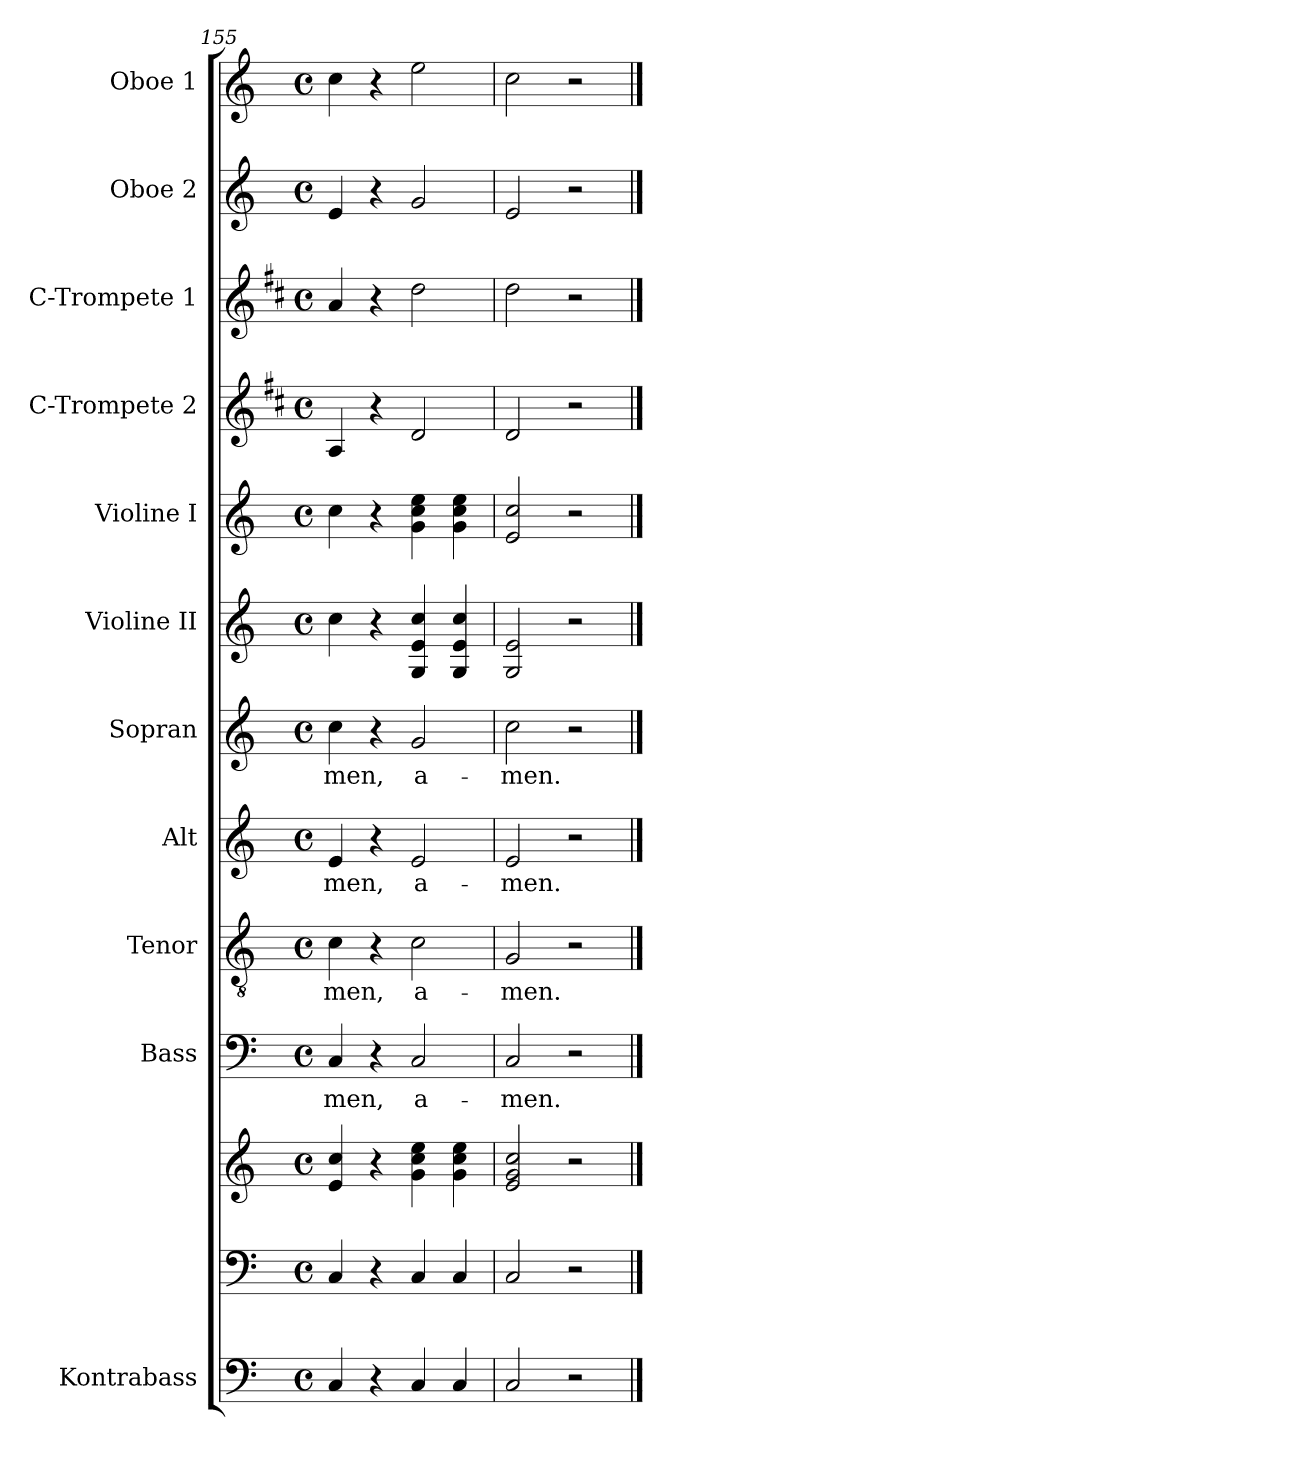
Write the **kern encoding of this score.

**kern	**kern	**kern	**kern	**text	**kern	**text	**kern	**text	**kern	**text	**kern	**kern	**kern	**kern	**kern	**kern
*part12	*part11	*part11	*part10	*part10	*part9	*part9	*part8	*part8	*part7	*part7	*part6	*part5	*part4	*part3	*part2	*part1
*staff13	*staff12	*staff11	*staff10	*staff10	*staff9	*staff9	*staff8	*staff8	*staff7	*staff7	*staff6	*staff5	*staff4	*staff3	*staff2	*staff1
*I"Kontrabass	*	*	*I"Bass	*	*I"Tenor	*	*I"Alt	*	*I"Sopran	*	*I"Violine II	*I"Violine I	*I"C-Trompete 2	*I"C-Trompete 1	*I"Oboe 2	*I"Oboe 1
*I'Kb.	*	*	*I'B.	*	*I'T.	*	*I'A.	*	*I'S.	*	*I'Vl. II	*I'Vl. I	*I'C Trp. 2	*I'C Trp. 1	*I'Ob. 2	*I'Ob. 1
*clefF4	*clefF4	*clefG2	*clefF4	*	*clefGv2	*	*clefG2	*	*clefG2	*	*clefG2	*clefG2	*clefG2	*clefG2	*clefG2	*clefG2
*ITrd7c12	*	*	*	*	*	*	*	*	*	*	*	*	*ITrd1c2	*ITrd1c2	*	*
*k[]	*k[]	*k[]	*k[]	*	*k[]	*	*k[]	*	*k[]	*	*k[]	*k[]	*k[]	*k[]	*k[]	*k[]
*C:	*C:	*C:	*C:	*	*C:	*	*C:	*	*C:	*	*C:	*C:	*C:	*C:	*C:	*C:
*M4/4	*M4/4	*M4/4	*M4/4	*	*M4/4	*	*M4/4	*	*M4/4	*	*M4/4	*M4/4	*M4/4	*M4/4	*M4/4	*M4/4
*met(c)	*met(c)	*met(c)	*met(c)	*	*met(c)	*	*met(c)	*	*met(c)	*	*met(c)	*met(c)	*met(c)	*met(c)	*met(c)	*met(c)
=155	=155	=155	=155	=155	=155	=155	=155	=155	=155	=155	=155	=155	=155	=155	=155	=155
!	!	!	!	!LO:LY:b	!	!LO:LY:b	!	!LO:LY:b	!	!LO:LY:b	!	!	!	!	!	!
4CC/	4C/	4e/ 4cc/	4C/	-men,	4c\	-men,	4e/	-men,	4cc\	-men,	4cc\	4cc\	4G/	4g/	4e/	4cc\
4r	4r	4r	4r	.	4r	.	4r	.	4r	.	4r	4r	4r	4r	4r	4r
!	!	!	!	!LO:LY:b	!	!LO:LY:b	!	!LO:LY:b	!	!LO:LY:b	!	!	!	!	!	!
4CC/	4C/	4g\ 4cc\ 4ee\	2C/	a-	2c\	a-	2e/	a-	2g/	a-	4G/ 4e/ 4cc/	4g\ 4cc\ 4ee\	2c/	2cc\	2g/	2ee\
4CC/	4C/	4g\ 4cc\ 4ee\	.	.	.	.	.	.	.	.	4G/ 4e/ 4cc/	4g\ 4cc\ 4ee\	.	.	.	.
=156	=156	=156	=156	=156	=156	=156	=156	=156	=156	=156	=156	=156	=156	=156	=156	=156
!	!	!	!	!LO:LY:b	!	!LO:LY:b	!	!LO:LY:b	!	!LO:LY:b	!	!	!	!	!	!
2CC/	2C/	2e/ 2g/ 2cc/	2C/	-men.	2G/	-men.	2e/	-men.	2cc\	-men.	2G/ 2e/	2e/ 2cc/	2c/	2cc\	2e/	2cc\
2r	2r	2r	2r	.	2r	.	2r	.	2r	.	2r	2r	2r	2r	2r	2r
==	==	==	==	==	==	==	==	==	==	==	==	==	==	==	==	==
*-	*-	*-	*-	*-	*-	*-	*-	*-	*-	*-	*-	*-	*-	*-	*-	*-
